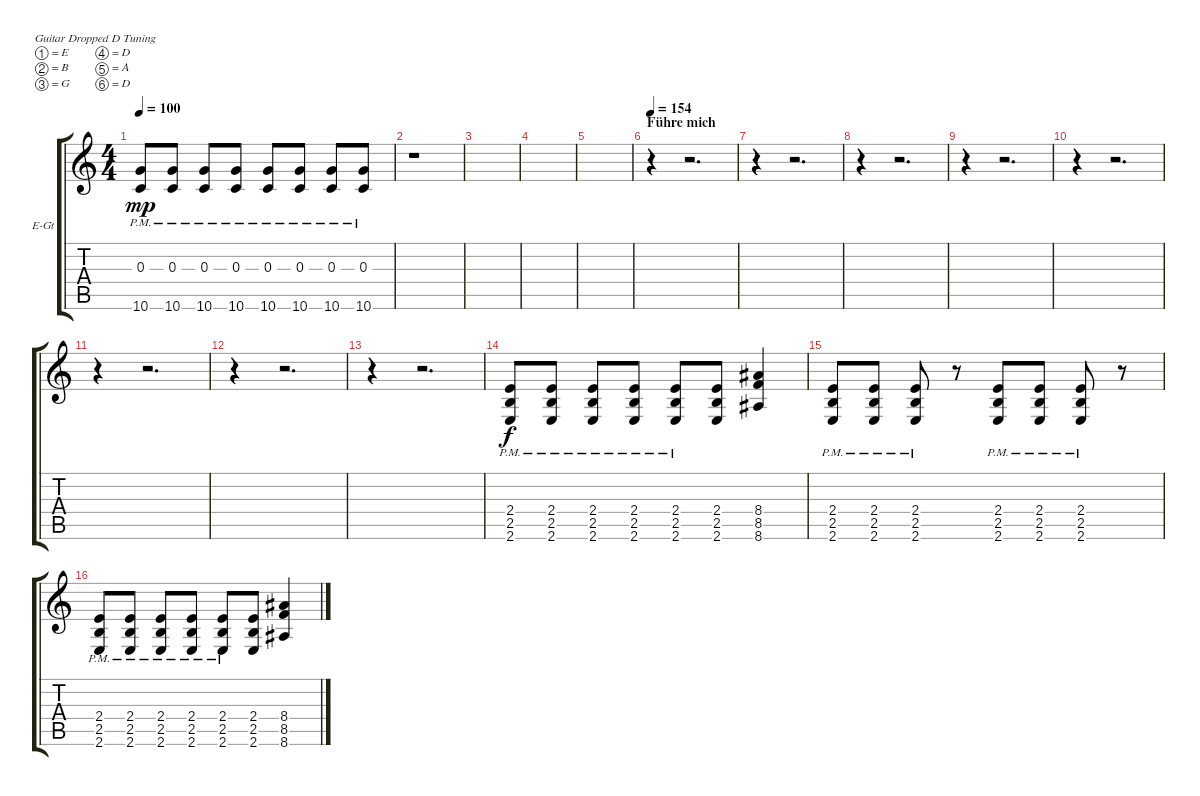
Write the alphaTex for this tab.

\bracketExtendMode groupsimilarinstruments
\firstSystemTrackNameOrientation horizontal
\otherSystemsTrackNameOrientation horizontal
\track ("Overdriven-guitar (Richard)" "E-Gt") {instrument overdrivenguitar}
\staff {score tabs}
\tuning (E4 B3 G3 D3 A2 D2)
\ts (4 4)
\tempo 100
\clef g2
\ks c
(0.3{pm} 10.6{pm}).8{dy mp} (0.3{pm} 10.6{pm}).8 (0.3{pm} 10.6{pm}).8 (0.3{pm} 10.6{pm}).8 (0.3{pm} 10.6{pm}).8 (0.3{pm} 10.6{pm}).8 (0.3{pm} 10.6{pm}).8 (0.3{pm} 10.6{pm}).8 |
r.1 |
|
|
|
\section ("" "Führe mich")
\tempo 154
r.4 r.2{d} |
r.4 r.2{d} |
r.4 r.2{d} |
r.4 r.2{d} |
r.4 r.2{d} |
r.4 r.2{d} |
r.4 r.2{d} |
r.4 r.2{d} |
(2.4{pm} 2.5{pm} 2.6{pm}).8{dy f} (2.4{pm} 2.5{pm} 2.6{pm}).8 (2.4{pm} 2.5{pm} 2.6{pm}).8 (2.4{pm} 2.5{pm} 2.6{pm}).8 (2.4{pm} 2.5{pm} 2.6{pm}).8 (2.4 2.5 2.6).8 (8.4 8.5 8.6).4 |
(2.4{pm} 2.5{pm} 2.6{pm}).8 (2.4{pm} 2.5{pm} 2.6{pm}).8 (2.4{pm} 2.5{pm} 2.6{pm}).8 r.8 (2.4{pm} 2.5{pm} 2.6{pm}).8 (2.4{pm} 2.5{pm} 2.6{pm}).8 (2.4{pm} 2.5{pm} 2.6{pm}).8 r.8 |
(2.4{pm} 2.5{pm} 2.6{pm}).8 (2.4{pm} 2.5{pm} 2.6{pm}).8 (2.4{pm} 2.5{pm} 2.6{pm}).8 (2.4{pm} 2.5{pm} 2.6{pm}).8 (2.4{pm} 2.5{pm} 2.6{pm}).8 (2.4 2.5 2.6).8 (8.4 8.5 8.6).4
